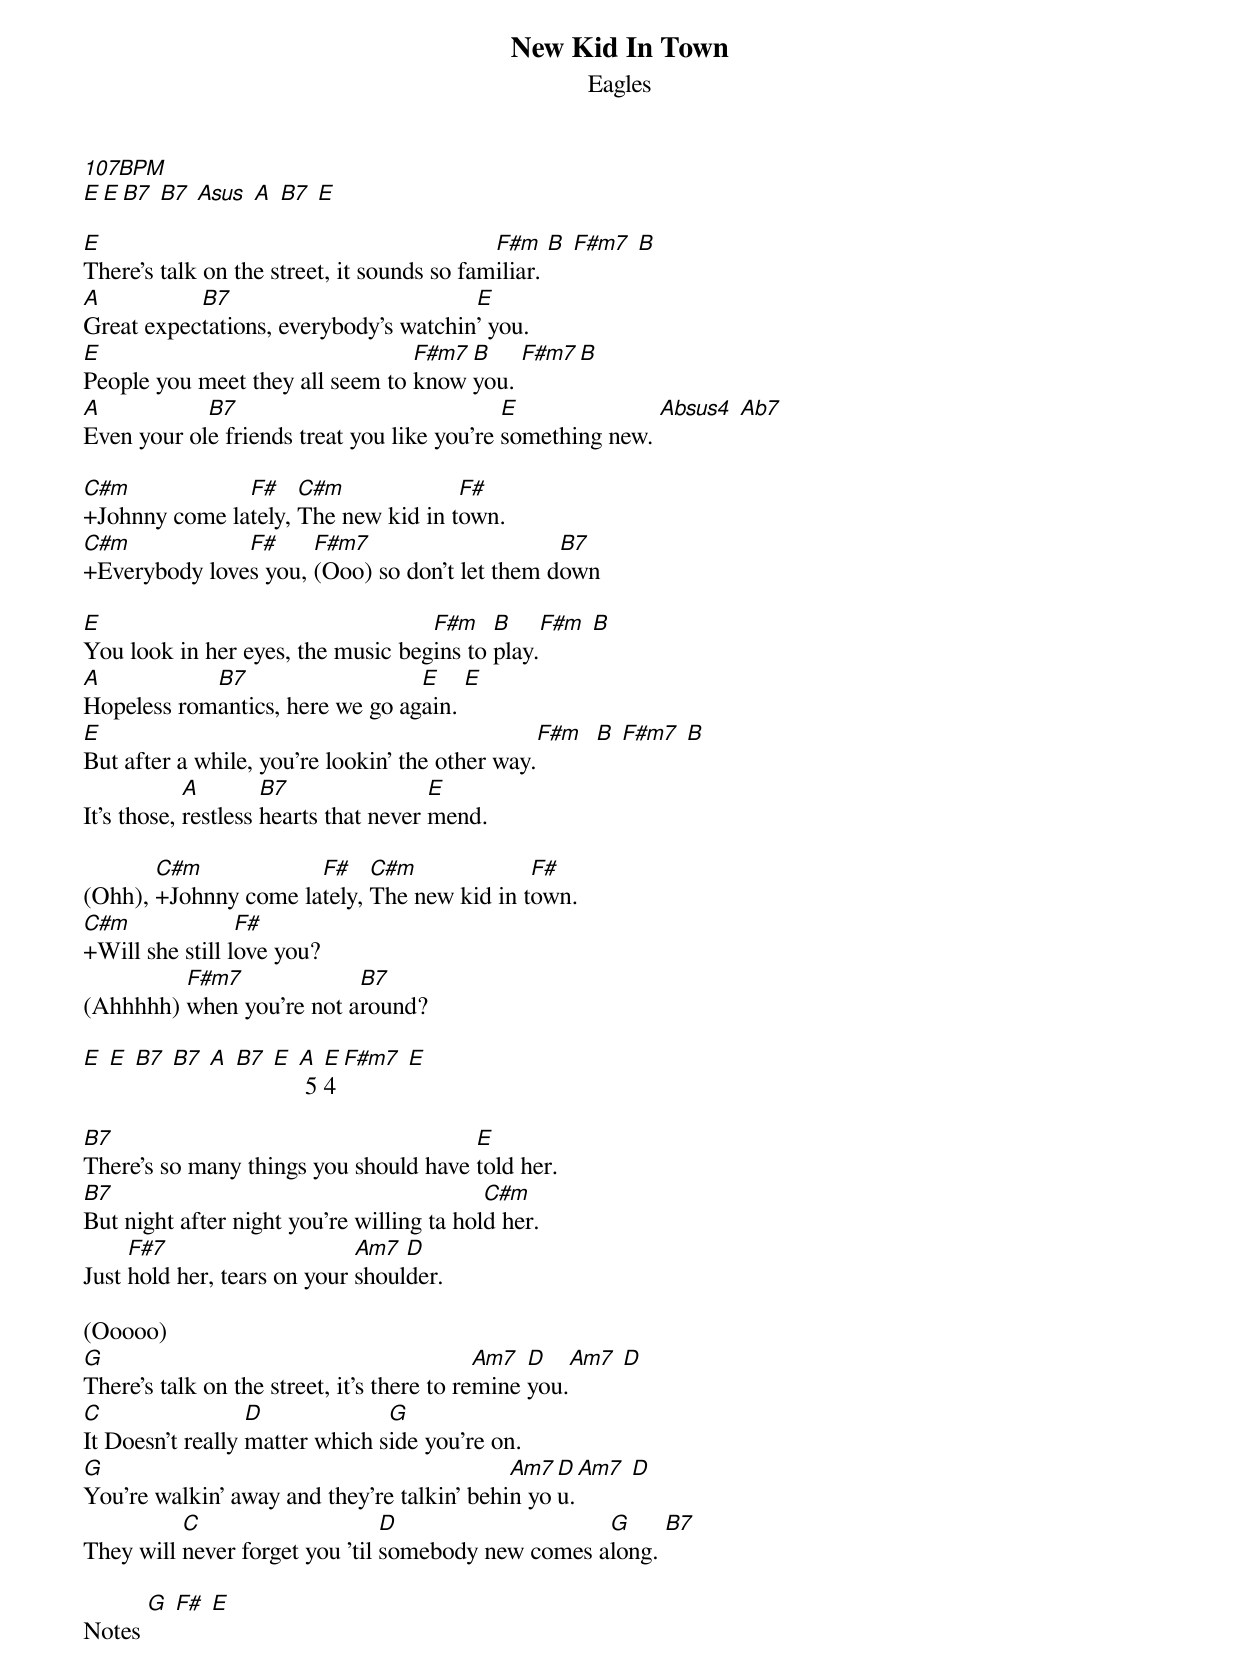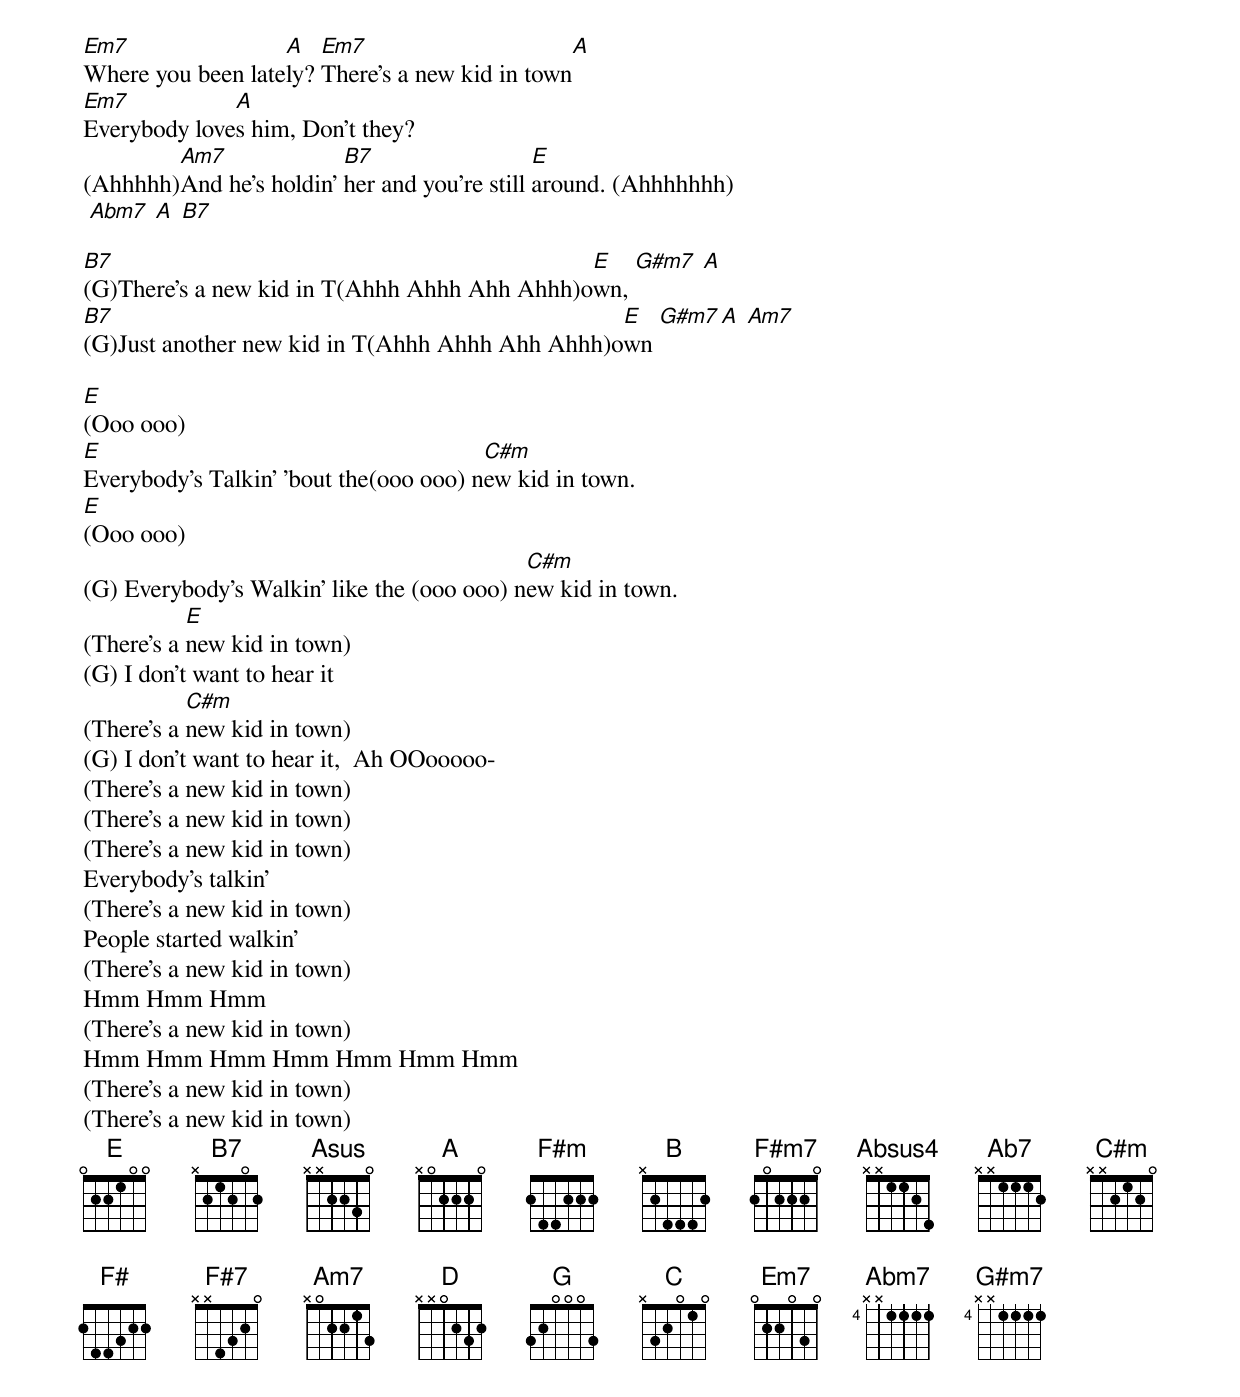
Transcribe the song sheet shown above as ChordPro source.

{title:New Kid In Town}
{subtitle:Eagles}
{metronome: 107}
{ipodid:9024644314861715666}
[107BPM]
[E][E][B7] [B7] [Asus] [A] [B7] [E]

[E]There's talk on the street, it sounds so fam[F#m]iliar. [B] [F#m7] [B]
[A]Great expec[B7]tations, everybody's watchin[E]' you.
[E]People you meet they all seem to [F#m7]know [B]you. [F#m7][B]
[A]Even your ol[B7]e friends treat you like you're [E]something new. [Absus4] [Ab7]

[C#m]+Johnny come la[F#]tely, [C#m]The new kid in t[F#]own.
[C#m]+Everybody love[F#]s you, [F#m7](Ooo) so don't let them d[B7]own

[E]You look in her eyes, the music beg[F#m]ins to [B]play.[F#m] [B]
[A]Hopeless rom[B7]antics, here we go ag[E]ain. [E]
[E]But after a while, you're lookin' the other way.[F#m]  [B] [F#m7] [B]
It's those, [A]restless [B7]hearts that never [E]mend.

(Ohh), [C#m]+Johnny come la[F#]tely, [C#m]The new kid in t[F#]own.
[C#m]+Will she still l[F#]ove you?
(Ahhhhh) [F#m7]when you're not a[B7]round?

[E] [E] [B7] [B7] [A] [B7] [E] [A] 5 [E]4 [F#m7] [E]

[B7]There's so many things you should have [E]told her.
[B7]But night after night you're willing ta hol[C#m]d her.
Just [F#7]hold her, tears on your [Am7]shoul[D]der.

(Ooooo)
[G]There's talk on the street, it's there to re[Am7]mine [D]you.[Am7] [D]
[C]It Doesn't really [D]matter which s[G]ide you're on.
[G]You're walkin' away and they're talkin' behi[Am7]n yo[D]u.[Am7] [D]
They will [C]never forget you 'til [D]somebody new comes a[G]long. [B7]

Notes [G] [F#] [E]

[Em7]Where you been late[A]ly? [Em7]There's a new kid in town[A]
[Em7]Everybody love[A]s him, Don't they?
(Ahhhhh)[Am7]And he's holdin' [B7]her and you're still [E]around. (Ahhhhhhh)
 [Abm7] [A] [B7]

[B7](G)There's a new kid in T(Ahhh Ahhh Ahh Ahhh)o[E]wn, [G#m7] [A]
[B7](G)Just another new kid in T(Ahhh Ahhh Ahh Ahhh)o[E]wn [G#m7][A] [Am7]

[E](Ooo ooo)
[E]Everybody's Talkin' 'bout the(ooo ooo) n[C#m]ew kid in town.
[E](Ooo ooo)
(G) Everybody's Walkin' like the (ooo ooo) n[C#m]ew kid in town.
(There's a [E]new kid in town)
(G) I don't want to hear it
(There's a [C#m]new kid in town)
(G) I don't want to hear it,  Ah OOooooo-
(There's a new kid in town)
(There's a new kid in town)
(There's a new kid in town)
Everybody's talkin'
(There's a new kid in town)
People started walkin'
(There's a new kid in town)
Hmm Hmm Hmm
(There's a new kid in town)
Hmm Hmm Hmm Hmm Hmm Hmm Hmm
(There's a new kid in town)
(There's a new kid in town)
